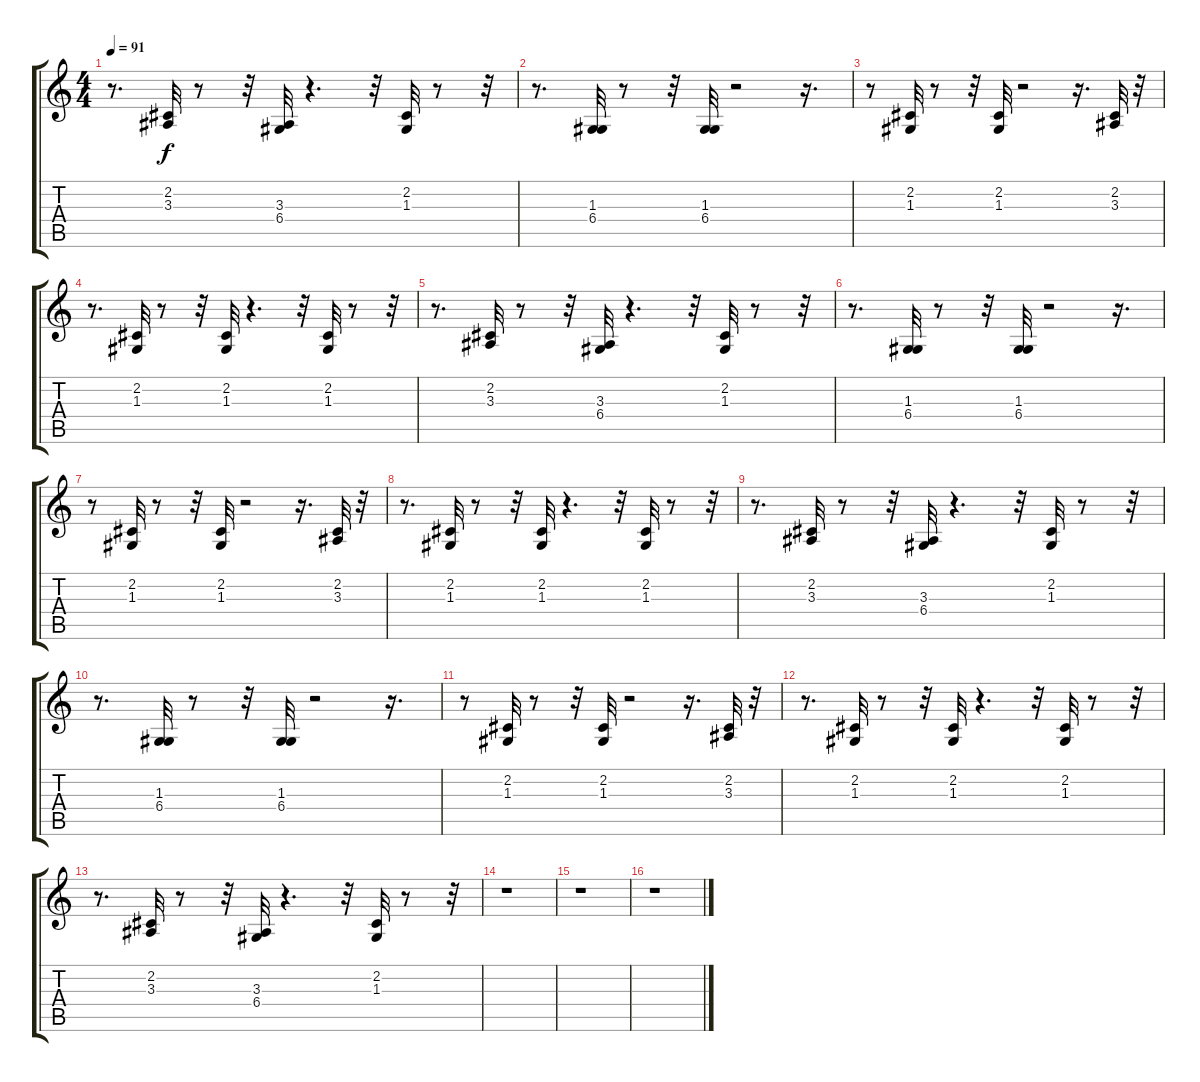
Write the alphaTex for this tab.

\track "" {instrument electricpiano2}
\staff {score tabs}
\tuning (E4 B3 G3 D3 A2 E2) {hide}
\ts (4 4)
\tempo 91
\clef g2
\ks c
r.8{d dy f} (2.2 3.3).32 r.8 r.32 (3.3 6.4).32 r.4{d} r.32 (2.2 1.3).32 r.8 r.32 |
r.8{d} (1.3 6.4).32 r.8 r.32 (1.3 6.4).32 r.2 r.16{d} |
r.8 (2.2 1.3).32 r.8 r.32 (2.2 1.3).32 r.2 r.16{d} (2.2 3.3).32 r.32 |
r.8{d} (2.2 1.3).32 r.8 r.32 (2.2 1.3).32 r.4{d} r.32 (2.2 1.3).32 r.8 r.32 |
r.8{d} (2.2 3.3).32 r.8 r.32 (3.3 6.4).32 r.4{d} r.32 (2.2 1.3).32 r.8 r.32 |
r.8{d} (1.3 6.4).32 r.8 r.32 (1.3 6.4).32 r.2 r.16{d} |
r.8 (2.2 1.3).32 r.8 r.32 (2.2 1.3).32 r.2 r.16{d} (2.2 3.3).32 r.32 |
r.8{d} (2.2 1.3).32 r.8 r.32 (2.2 1.3).32 r.4{d} r.32 (2.2 1.3).32 r.8 r.32 |
r.8{d} (2.2 3.3).32 r.8 r.32 (3.3 6.4).32 r.4{d} r.32 (2.2 1.3).32 r.8 r.32 |
r.8{d} (1.3 6.4).32 r.8 r.32 (1.3 6.4).32 r.2 r.16{d} |
r.8 (2.2 1.3).32 r.8 r.32 (2.2 1.3).32 r.2 r.16{d} (2.2 3.3).32 r.32 |
r.8{d} (2.2 1.3).32 r.8 r.32 (2.2 1.3).32 r.4{d} r.32 (2.2 1.3).32 r.8 r.32 |
r.8{d} (2.2 3.3).32 r.8 r.32 (3.3 6.4).32 r.4{d} r.32 (2.2 1.3).32 r.8 r.32 |
r.1 |
r.1 |
r.1
